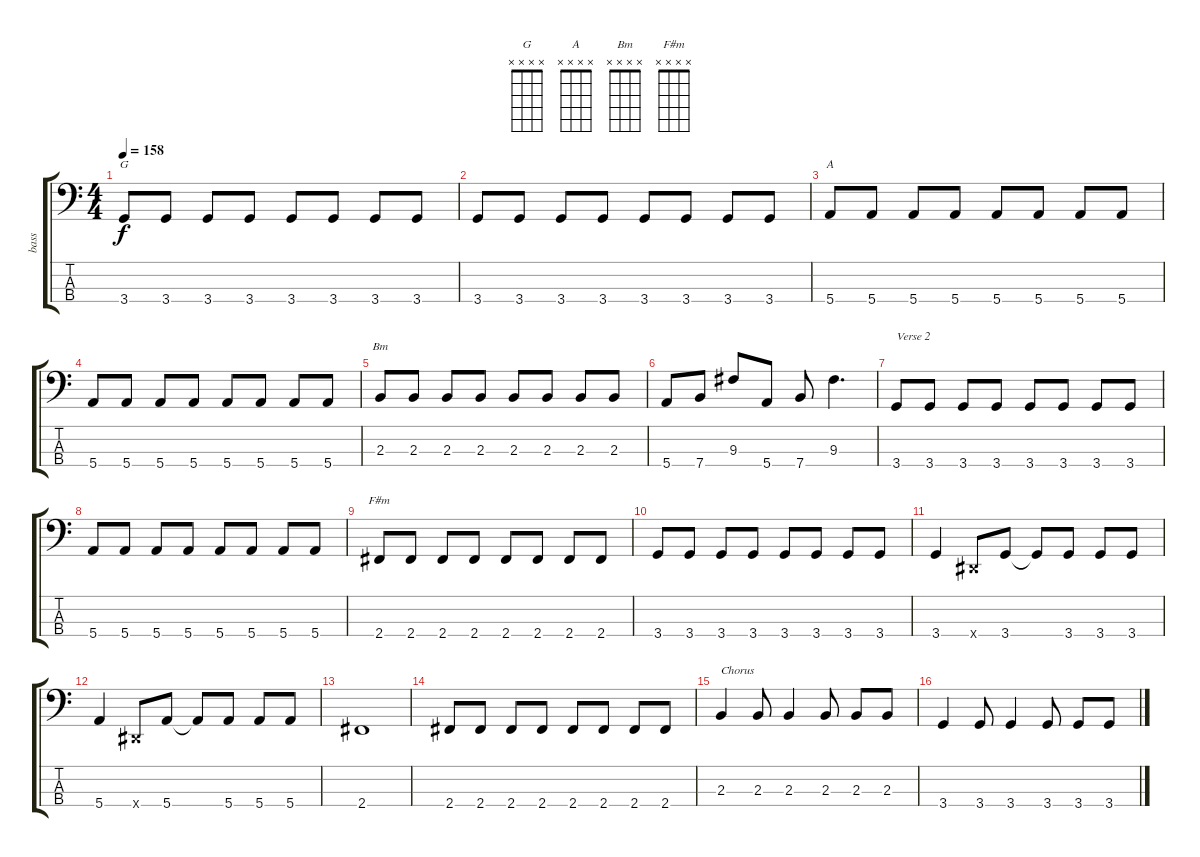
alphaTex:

\track ("bass" "bass") {instrument electricbassfinger}
\staff {score tabs}
\tuning (G2 D2 A1 E1) {hide}
\chord ("G" x x x x)
\chord ("A" x x x x)
\chord ("Bm" x x x x)
\chord ("F#m" x x x x)
\ts (4 4)
\tempo 158
\clef f4
\ks c
3.4.8{ch "G" dy f} 3.4.8 3.4.8 3.4.8 3.4.8 3.4.8 3.4.8 3.4.8 |
3.4.8 3.4.8 3.4.8 3.4.8 3.4.8 3.4.8 3.4.8 3.4.8 |
5.4.8{ch "A"} 5.4.8 5.4.8 5.4.8 5.4.8 5.4.8 5.4.8 5.4.8 |
5.4.8 5.4.8 5.4.8 5.4.8 5.4.8 5.4.8 5.4.8 5.4.8 |
2.3.8{ch "Bm"} 2.3.8 2.3.8 2.3.8 2.3.8 2.3.8 2.3.8 2.3.8 |
5.4.8 7.4.8 9.3.8 5.4.8 7.4.8 9.3.4{d} |
3.4.8{txt "Verse 2"} 3.4.8 3.4.8 3.4.8 3.4.8 3.4.8 3.4.8 3.4.8 |
5.4.8 5.4.8 5.4.8 5.4.8 5.4.8 5.4.8 5.4.8 5.4.8 |
2.4.8{ch "F#m"} 2.4.8 2.4.8 2.4.8 2.4.8 2.4.8 2.4.8 2.4.8 |
3.4.8 3.4.8 3.4.8 3.4.8 3.4.8 3.4.8 3.4.8 3.4.8 |
3.4.4 -1.4{x}.8 3.4.8 3.4{t}.8 3.4.8 3.4.8 3.4.8 |
5.4.4 -1.4{x}.8 5.4.8 5.4{t}.8 5.4.8 5.4.8 5.4.8 |
2.4.1 |
2.4.8 2.4.8 2.4.8 2.4.8 2.4.8 2.4.8 2.4.8 2.4.8 |
2.3.4{txt "Chorus"} 2.3.8 2.3.4 2.3.8 2.3.8 2.3.8 |
3.4.4 3.4.8 3.4.4 3.4.8 3.4.8 3.4.8
